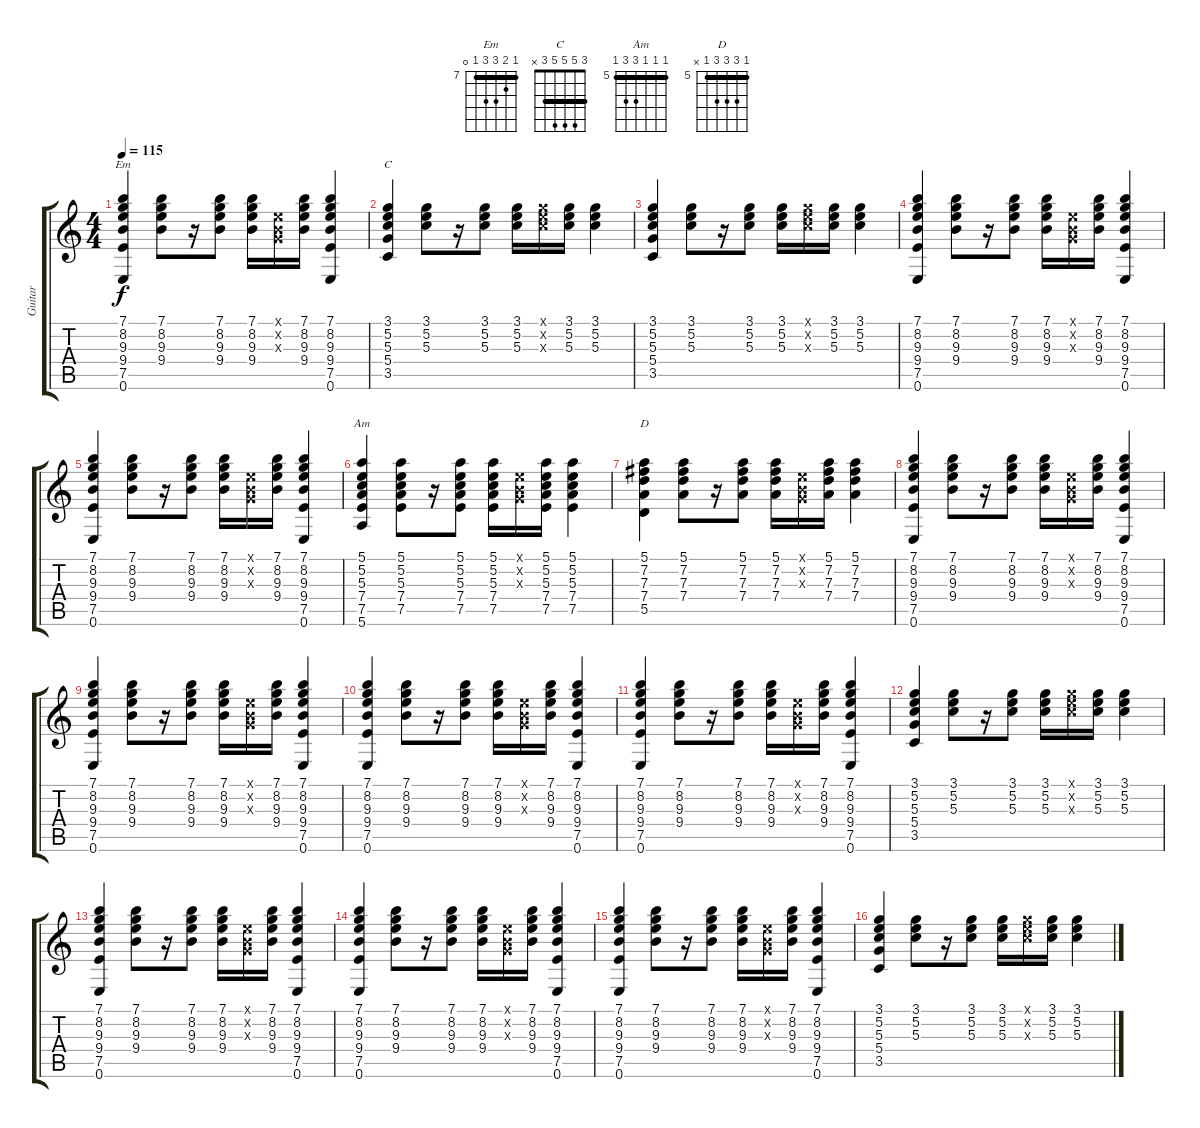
\track ("Guitar" "Guitar") {instrument acousticguitarnylon}
\staff {score tabs}
\tuning (E4 B3 G3 D3 A2 E2) {hide}
\chord ("Em" 7 8 9 9 7 0) {firstfret 7 barre 7}
\chord ("C" 3 5 5 5 3 x) {barre 3}
\chord ("Am" 5 5 5 7 7 5) {firstfret 5 barre 5}
\chord ("D" 5 7 7 7 5 x) {firstfret 5 barre 5}
\ts (4 4)
\tempo 115
\clef g2
\ks c
(7.1 8.2 9.3 9.4 7.5 0.6).4{ch "Em" dy f} (7.1 8.2 9.3 9.4).8 r.16 (7.1 8.2 9.3 9.4).8 (7.1 8.2 9.3 9.4).16 (0.1{x} 0.2{x} 0.3{x}).16 (7.1 8.2 9.3 9.4).16 (7.1 8.2 9.3 9.4 7.5 0.6).4 |
(3.1 5.2 5.3 5.4 3.5).4{ch "C"} (3.1 5.2 5.3).8 r.16 (3.1 5.2 5.3).8 (3.1 5.2 5.3).16 (3.1{x} 5.2{x} 5.3{x}).16 (3.1 5.2 5.3).16 (3.1 5.2 5.3).4 |
(3.1 5.2 5.3 5.4 3.5).4 (3.1 5.2 5.3).8 r.16 (3.1 5.2 5.3).8 (3.1 5.2 5.3).16 (3.1{x} 5.2{x} 5.3{x}).16 (3.1 5.2 5.3).16 (3.1 5.2 5.3).4 |
(7.1 8.2 9.3 9.4 7.5 0.6).4 (7.1 8.2 9.3 9.4).8 r.16 (7.1 8.2 9.3 9.4).8 (7.1 8.2 9.3 9.4).16 (0.1{x} 0.2{x} 0.3{x}).16 (7.1 8.2 9.3 9.4).16 (7.1 8.2 9.3 9.4 7.5 0.6).4 |
(7.1 8.2 9.3 9.4 7.5 0.6).4 (7.1 8.2 9.3 9.4).8 r.16 (7.1 8.2 9.3 9.4).8 (7.1 8.2 9.3 9.4).16 (0.1{x} 0.2{x} 0.3{x}).16 (7.1 8.2 9.3 9.4).16 (7.1 8.2 9.3 9.4 7.5 0.6).4 |
(5.1 5.2 5.3 7.4 7.5 5.6).4{ch "Am"} (5.1 5.2 5.3 7.4 7.5).8 r.16 (5.1 5.2 5.3 7.4 7.5).8 (5.1 5.2 5.3 7.4 7.5).16 (0.1{x} 0.2{x} 0.3{x}).16 (5.1 5.2 5.3 7.4 7.5).16 (5.1 5.2 5.3 7.4 7.5).4 |
(5.1 7.2 7.3 7.4 5.5).4{ch "D"} (5.1 7.2 7.3 7.4).8 r.16 (5.1 7.2 7.3 7.4).8 (5.1 7.2 7.3 7.4).16 (0.1{x} 0.2{x} 0.3{x}).16 (5.1 7.2 7.3 7.4).16 (5.1 7.2 7.3 7.4).4 |
(7.1 8.2 9.3 9.4 7.5 0.6).4 (7.1 8.2 9.3 9.4).8 r.16 (7.1 8.2 9.3 9.4).8 (7.1 8.2 9.3 9.4).16 (0.1{x} 0.2{x} 0.3{x}).16 (7.1 8.2 9.3 9.4).16 (7.1 8.2 9.3 9.4 7.5 0.6).4 |
(7.1 8.2 9.3 9.4 7.5 0.6).4 (7.1 8.2 9.3 9.4).8 r.16 (7.1 8.2 9.3 9.4).8 (7.1 8.2 9.3 9.4).16 (0.1{x} 0.2{x} 0.3{x}).16 (7.1 8.2 9.3 9.4).16 (7.1 8.2 9.3 9.4 7.5 0.6).4 |
(7.1 8.2 9.3 9.4 7.5 0.6).4 (7.1 8.2 9.3 9.4).8 r.16 (7.1 8.2 9.3 9.4).8 (7.1 8.2 9.3 9.4).16 (0.1{x} 0.2{x} 0.3{x}).16 (7.1 8.2 9.3 9.4).16 (7.1 8.2 9.3 9.4 7.5 0.6).4 |
(7.1 8.2 9.3 9.4 7.5 0.6).4 (7.1 8.2 9.3 9.4).8 r.16 (7.1 8.2 9.3 9.4).8 (7.1 8.2 9.3 9.4).16 (0.1{x} 0.2{x} 0.3{x}).16 (7.1 8.2 9.3 9.4).16 (7.1 8.2 9.3 9.4 7.5 0.6).4 |
(3.1 5.2 5.3 5.4 3.5).4 (3.1 5.2 5.3).8 r.16 (3.1 5.2 5.3).8 (3.1 5.2 5.3).16 (3.1{x} 5.2{x} 5.3{x}).16 (3.1 5.2 5.3).16 (3.1 5.2 5.3).4 |
(7.1 8.2 9.3 9.4 7.5 0.6).4 (7.1 8.2 9.3 9.4).8 r.16 (7.1 8.2 9.3 9.4).8 (7.1 8.2 9.3 9.4).16 (0.1{x} 0.2{x} 0.3{x}).16 (7.1 8.2 9.3 9.4).16 (7.1 8.2 9.3 9.4 7.5 0.6).4 |
(7.1 8.2 9.3 9.4 7.5 0.6).4 (7.1 8.2 9.3 9.4).8 r.16 (7.1 8.2 9.3 9.4).8 (7.1 8.2 9.3 9.4).16 (0.1{x} 0.2{x} 0.3{x}).16 (7.1 8.2 9.3 9.4).16 (7.1 8.2 9.3 9.4 7.5 0.6).4 |
(7.1 8.2 9.3 9.4 7.5 0.6).4 (7.1 8.2 9.3 9.4).8 r.16 (7.1 8.2 9.3 9.4).8 (7.1 8.2 9.3 9.4).16 (0.1{x} 0.2{x} 0.3{x}).16 (7.1 8.2 9.3 9.4).16 (7.1 8.2 9.3 9.4 7.5 0.6).4 |
(3.1 5.2 5.3 5.4 3.5).4 (3.1 5.2 5.3).8 r.16 (3.1 5.2 5.3).8 (3.1 5.2 5.3).16 (3.1{x} 5.2{x} 5.3{x}).16 (3.1 5.2 5.3).16 (3.1 5.2 5.3).4
